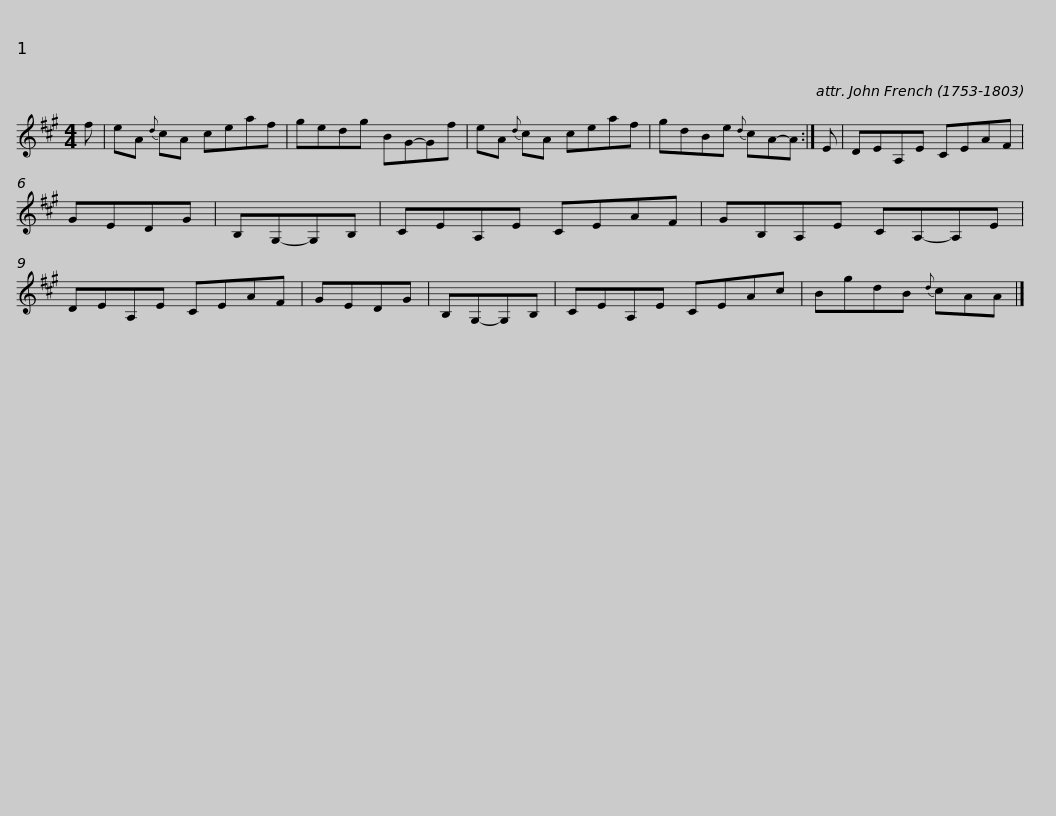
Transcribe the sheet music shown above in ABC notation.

X:1
L:1/8
M:4/4
I:linebreak $
K:A
V:1 treble
V:1
 f | eA{d} cA ceaf | gedg BG-Gf | eA{d} cA ceaf | gdBe{d} cA-A :| %5
 E |$ DEA,E CEAF | GEDG | B,G,-G,B, | CEA,E CEAF | %10
 GB,A,E CA,-A,E | DEA,E CEAF |$ GEDG | B,G,-G,B, | CEA,E CEAc | %15
 BgdB{d} cAA |] %16
